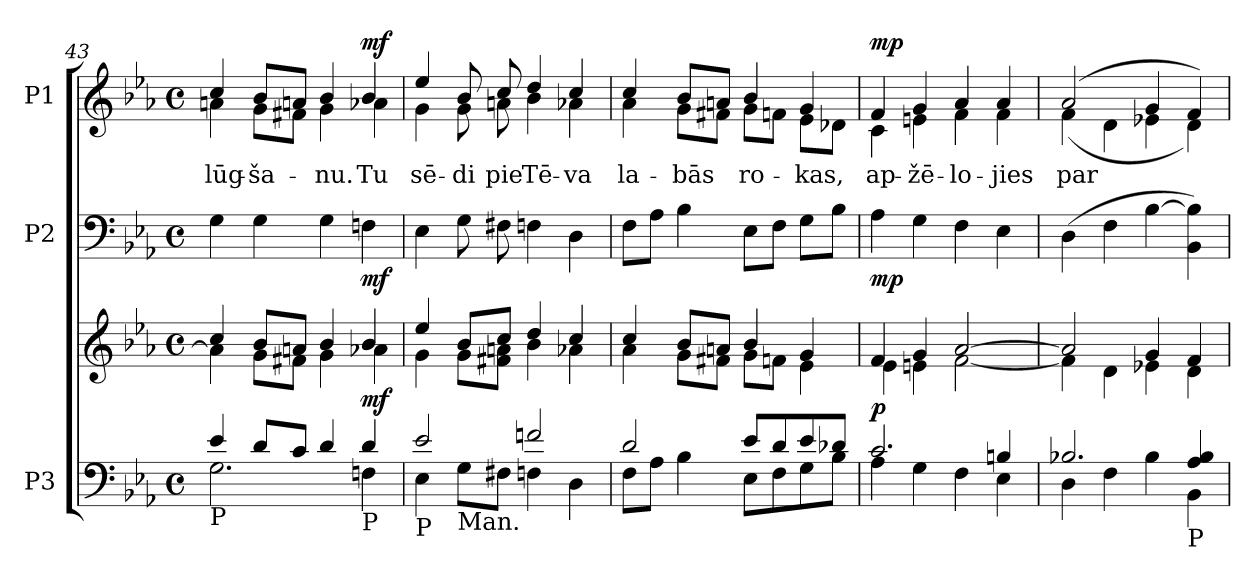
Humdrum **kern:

**kern	**kern	**dynam	**kern	**dynam	**kern	**text	**dynam
*part3	*part3	*part3	*part2	*part2	*part1	*part1	*part1
*staff4	*staff3	*staff3/4	*staff2	*staff2	*staff1	*staff1	*staff1
*I"P3	*	*	*I"P2	*	*I"P1	*	*
*clefF4	*clefG2	*	*clefF4	*	*clefG2	*	*
*k[b-e-a-]	*k[b-e-a-]	*	*k[b-e-a-]	*	*k[b-e-a-]	*	*
*E-:	*E-:	*	*E-:	*	*E-:	*	*
*M4/4	*M4/4	*	*M4/4	*	*M4/4	*	*
*met(c)	*met(c)	*	*met(c)	*	*met(c)	*	*
=43	=43	=43	=43	=43	=43	=43	=43
*^	*^	*	*	*	*	*	*
!LO:TX:b:t=P	!	!	!	!	!	!	!	!	!
!	!	!	!	!	!	!	!	!LO:LY:b:color=#000000	!
*	*	*	*	*	*	*	*^	*	*
4e-i/	2.Gi\	4cci/	4ai\]	.	4Gi\	.	4cci/	4ani\	lūg-	.
!	!	!	!	!	!	!	!	!	!LO:LY:b:color=#000000	!
8di/L	.	8b-i/L	8gi\L	.	4Gi\	.	8b-i/L	8gi\L	-ša-	.
8ci/J	.	8ani/J	8f#Xi\J	.	.	.	8ani/J	8f#Xi\J	.	.
!	!	!	!	!	!	!	!	!	!LO:LY:b:color=#000000	!
4di/	.	4b-i/	4gi\	.	4Gi\	.	4b-i/	4gi\	-nu.	.
!LO:TX:b:t=P	!	!	!	!	!	!	!	!	!	!
!	!	!	!	!	!	!	!	!	!LO:LY:b:color=#000000	!
4di/	4Fni\	4b-i/	4a-Xi\	mf	4Fni\	mf	4b-i/	4a-Xi\	Tu	mf
!!LO:LB:g=z	!!
=44	=44	=44	=44	=44	=44	=44	=44	=44	=44	=44
!LO:TX:b:t=P	!	!	!	!	!	!	!	!	!	!
!	!	!	!	!	!	!	!	!	!LO:LY:b:color=#000000	!
2e-i/	4E-i\	4ee-i/	4gi\	.	4E-i\	.	4ee-i/	4gi\	sē-	.
!	!LO:TX:b:t=Man.	!	!	!	!	!	!	!	!	!
!	!	!	!	!	!	!	!	!	!LO:LY:b:color=#000000	!
.	8Gi\L	8b-i/L	8gi\L	.	8Gi\	.	8b-i/	8gi\	-di	.
!	!	!	!	!	!	!	!	!	!LO:LY:b:color=#000000	!
.	8F#Xi\J	8cci/J	8f#Xi\ 8aniJ	.	8F#Xi\	.	8cci/	8ani\	pie	.
!	!	!	!	!	!	!	!	!	!LO:LY:b:color=#000000	!
2fni/	4Fni\	4ddi/	4b-i\	.	4Fni\	.	4ddi/	4b-i\	Tē-	.
!	!	!	!	!	!	!	!	!	!LO:LY:b:color=#000000	!
.	4Di\	4cci/	4a-Xi\	.	4Di\	.	4cci/	4a-Xi\	-va	.
=45	=45	=45	=45	=45	=45	=45	=45	=45	=45	=45
!	!	!	!	!	!	!	!	!	!LO:LY:b:color=#000000	!
2di/	8Fi\L	4cci/	4a-i\	.	8Fi\L	.	4cci/	4a-i\	la-	.
.	8A-i\J	.	.	.	8A-i\J	.	.	.	.	.
!	!	!	!	!	!	!	!	!	!LO:LY:b:color=#000000	!
.	4B-i\	8b-i/L	8gi\L	.	4B-i\	.	8b-i/L	8gi\L	-bās	.
.	.	8ani/J	8f#Xi\J	.	.	.	8ani/J	8f#Xi\J	.	.
!	!	!	!	!	!	!	!	!	!LO:LY:b:color=#000000	!
8e-i/L	8E-i\L	4b-i/	8gi\L	.	8E-i\L	.	4b-i/	8gi\L	ro-	.
8di/	8Fi\	.	8fni\J	.	8Fi\J	.	.	8fni\J	.	.
!	!	!	!	!	!	!	!	!	!LO:LY:b:color=#000000	!
8e-i/	8Gi\	4gi/	4e-i\	.	8Gi\L	.	4gi/	8e-i\L	-kas,	.
8d-Xi/J	8B-i\J	.	.	.	8B-i\J	.	.	8d-Xi\J	.	.
=46	=46	=46	=46	=46	=46	=46	=46	=46	=46	=46
!	!	!	!	!	!	!	!	!	!LO:LY:b:color=#000000	!
2.ci/	4A-i\	4fi/	4e-i\	p	4A-i\	mp	4fi/	4ci\	ap-	mp
!	!	!	!	!	!	!	!	!	!LO:LY:b:color=#000000	!
.	4Gi\	4gi/	4eni\	.	4Gi\	.	4gi/	4eni\	-žē-	.
!	!	!	!	!	!	!	!	!	!LO:LY:b:color=#000000	!
.	4Fi\	[2a-i/	[2fi\	.	4Fi\	.	4a-i/	4fi\	-lo-	.
!	!	!	!	!	!	!	!	!	!LO:LY:b:color=#000000	!
4Bni/	4E-i\	.	.	.	4E-i\	.	4a-i/	4fi\	-jies	.
=47	=47	=47	=47	=47	=47	=47	=47	=47	=47	=47
!	!	!	!	!	!	!	!	!	!LO:LY:b:color=#000000	!
2.B-Xi/	4Di\	2a-i/]	4fi\]	.	(4Di\	.	(2a-i/	(4fi\	par	.
.	4Fi\	.	4di\	.	4Fi\	.	.	4di\	.	.
.	4B-i\	4gi/	4e-Xi\	.	[4B-i\	.	4gi/	4e-Xi\	.	.
!LO:TX:b:t=P	!	!	!	!	!	!	!	!	!	!
4A-i/ 4B-i	4BB-i\	4fi/	4di\	.	4BB-i\ 4B-i])	.	4fi/)	4di\)	.	.
*v	*v	*	*	*	*	*	*v	*v	*	*
*	*v	*v	*	*	*	*	*	*
=	=	=	=	=	=	=	=
*-	*-	*-	*-	*-	*-	*-	*-
